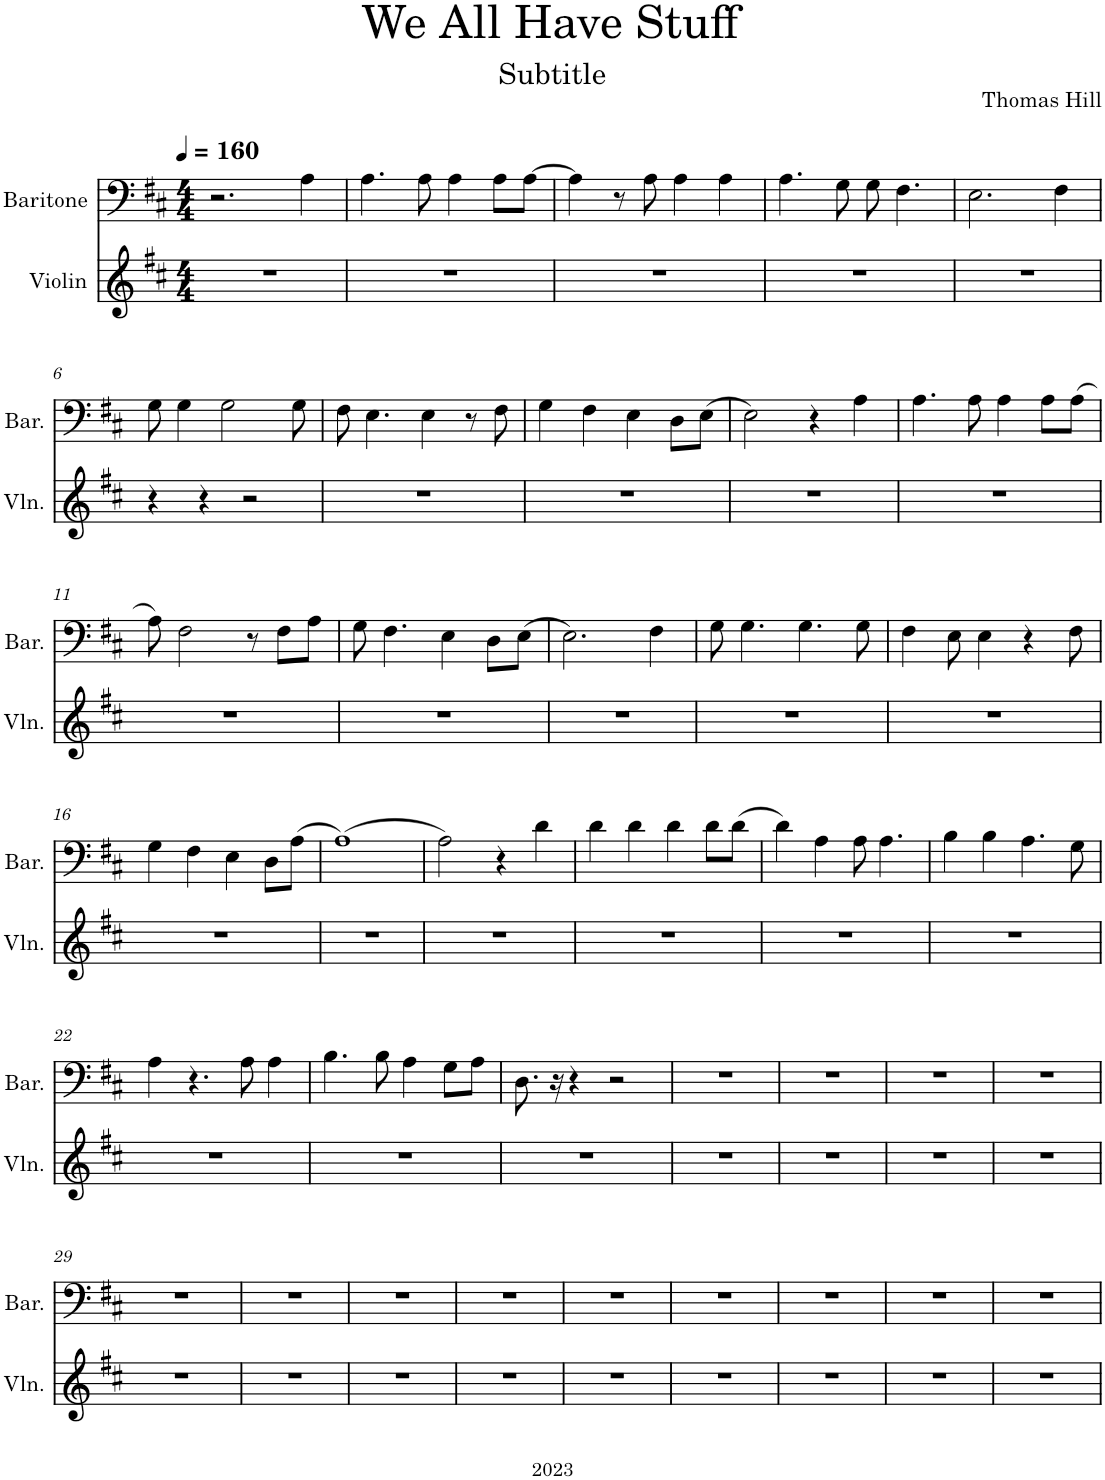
**kern	**kern
*part2	*part1
*staff2	*staff1
*I"Violin	*I"Baritone
*I'Vln.	*I'Bar.
*clefG2	*clefF4
*k[f#c#]	*k[f#c#]
*M4/4	*M4/4
*MM160	*MM160
=1	=1
1r	2.r
.	4A\
=2	=2
1r	4.A\
.	8A\
.	4A\
.	8A\L
.	[8A\J
=3	=3
1r	4A\]
.	8r
.	8A\
.	4A\
.	4A\
=4	=4
1r	4.A\
.	8G\
.	8G\
.	4.F#\
=5	=5
1r	2.E\
.	4F#\
!!LO:LB:g=z
=6	=6
4r	8G\
.	4G\
4r	.
.	2G\
2r	.
.	8G\
=7	=7
1r	8F#\
.	4.E\
.	4E\
.	8r
.	8F#\
=8	=8
1r	4G\
.	4F#\
.	4E\
.	8D\L
.	(8E\J
=9	=9
1r	2E\)
.	4r
.	4A\
=10	=10
1r	4.A\
.	8A\
.	4A\
.	8A\L
.	(8A\J
!!LO:LB:g=z
=11	=11
1r	8A\)
.	2F#\
.	8r
.	8F#\L
.	8A\J
=12	=12
1r	8G\
.	4.F#\
.	4E\
.	8D\L
.	(8E\J
=13	=13
1r	2.E\)
.	4F#\
=14	=14
1r	8G\
.	4.G\
.	4.G\
.	8G\
=15	=15
1r	4F#\
.	8E\
.	4E\
.	4r
.	8F#\
!!LO:LB:g=z
=16	=16
1r	4G\
.	4F#\
.	4E\
.	8D\L
.	(8A\J
=17	=17
1r	(1A)
=18	=18
1r	2A\)
.	4r
.	4d\
=19	=19
1r	4d\
.	4d\
.	4d\
.	8d\L
.	(8d\J
=20	=20
1r	4d\)
.	4A\
.	8A\
.	4.A\
=21	=21
1r	4B\
.	4B\
.	4.A\
.	8G\
!!LO:LB:g=z
=22	=22
1r	4A\
.	4.r
.	8A\
.	4A\
=23	=23
1r	4.B\
.	8B\
.	4A\
.	8G\L
.	8A\J
=24	=24
1r	8.D\
.	16r
.	4r
.	2r
=25	=25
1r	1r
=26	=26
1r	1r
=27	=27
1r	1r
=28	=28
1r	1r
!!LO:LB:g=z
=29	=29
1r	1r
=30	=30
1r	1r
=31	=31
1r	1r
=32	=32
1r	1r
=33	=33
1r	1r
=34	=34
1r	1r
=35	=35
1r	1r
=36	=36
1r	1r
=37	=37
1r	1r
=	=
*-	*-
